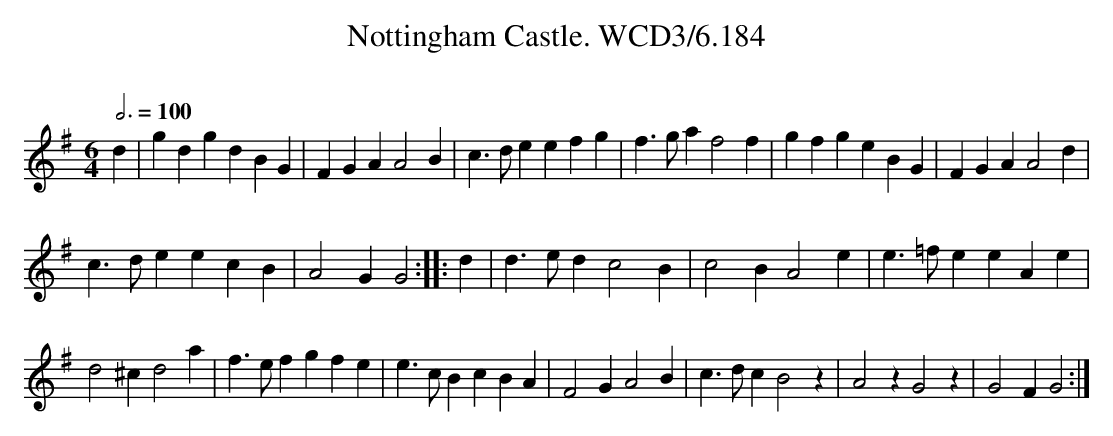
X:1
T:Nottingham Castle. WCD3/6.184
O:
M:6/4
L:1/4
Q:3/4=100
K:G
d|gdg dBG|FGA A2 B|c3/d/e efg|f3/g/a f2 f|gfg eBG|FGA A2 d|
c3/ d/ e ecB|A2 G G2::d|d3/ e/ d c2 B|c2 B A2 e|e3/ =f/ e eAe|
d2 ^c d2 a|f3/ e/ f gfe|e3/ c/ B cBA|F2 G A2 B|\
c3/ d/ c B2 z|A2 z G2 z|G2 F G2:|
